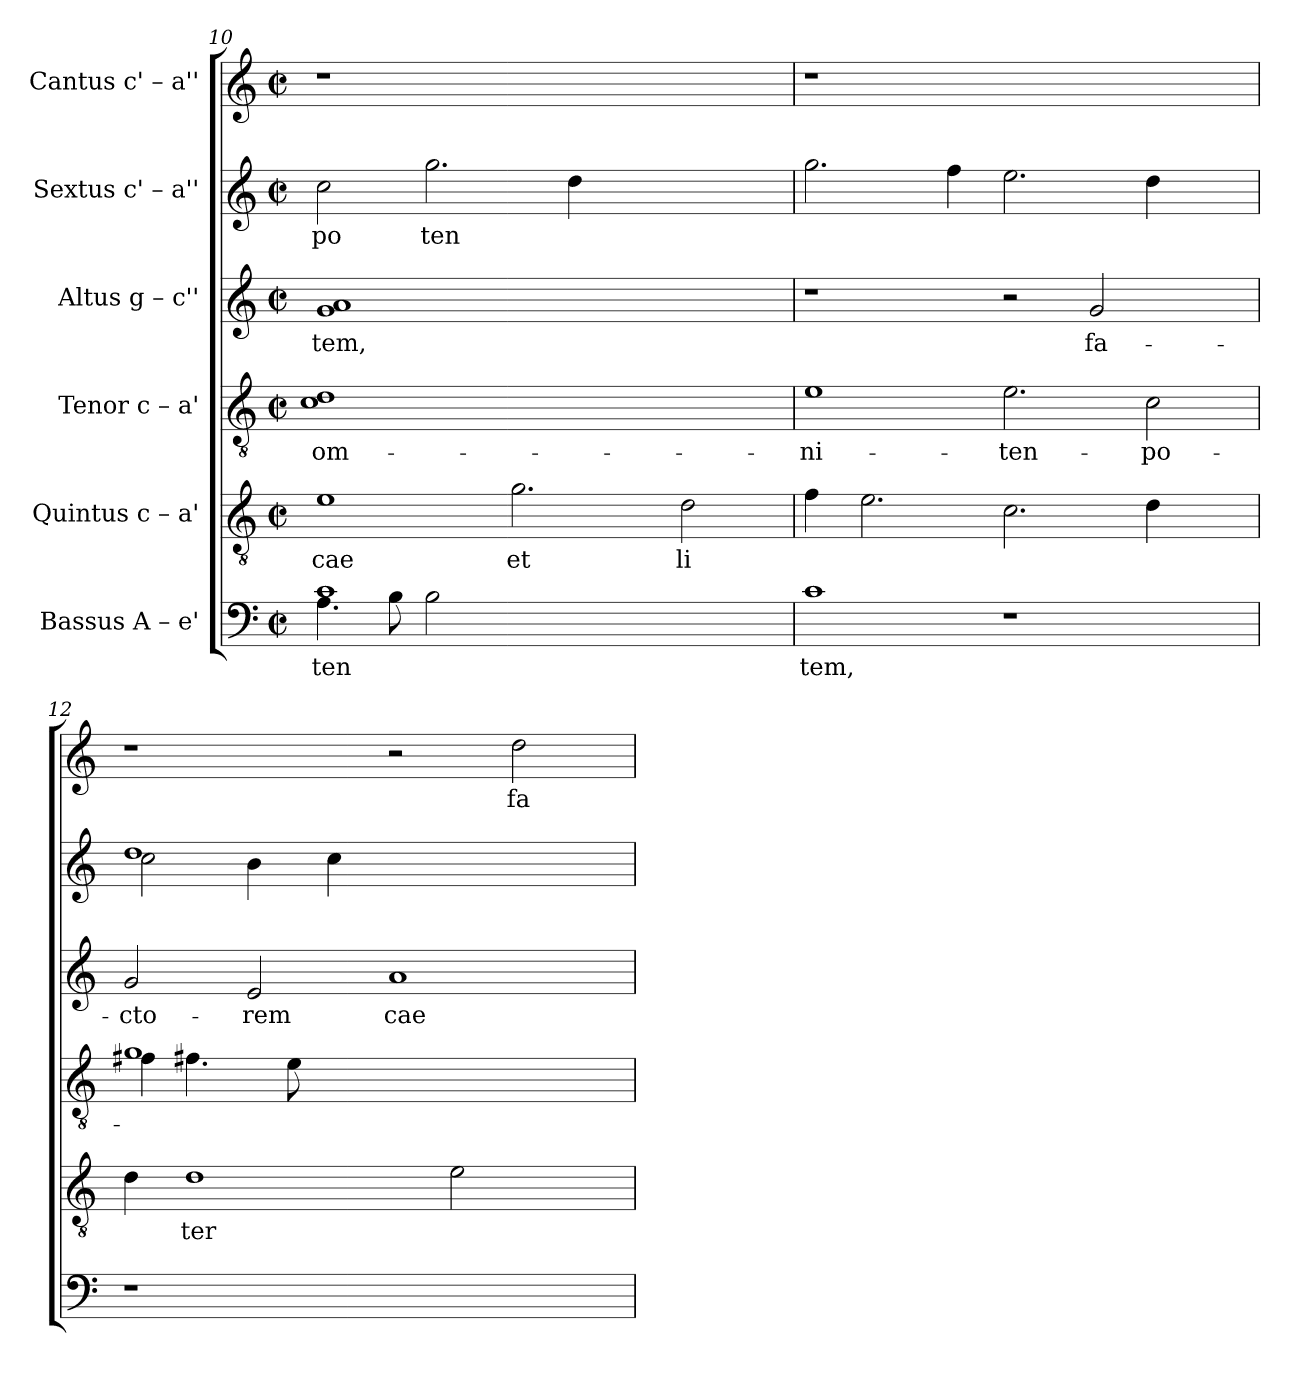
**kern	**text	**kern	**text	**kern	**text	**kern	**text	**kern	**text	**kern	**text
*part6	*part6	*part5	*part5	*part4	*part4	*part3	*part3	*part2	*part2	*part1	*part1
*staff6	*staff6	*staff5	*staff5	*staff4	*staff4	*staff3	*staff3	*staff2	*staff2	*staff1	*staff1
*I"Bassus  A – e'	*	*I"Quintus  c – a'	*	*I"Tenor  c – a'	*	*I"Altus  g – c''	*	*I"Sextus  c' – a''	*	*I"Cantus  c' – a''	*
*clefF4	*	*clefGv2	*	*clefGv2	*	*clefG2	*	*clefG2	*	*clefG2	*
*M2/2	*	*M2/2	*	*M2/2	*	*M2/2	*	*M2/2	*	*M2/2	*
*met(c|)	*	*met(c|)	*	*met(c|)	*	*met(c|)	*	*met(c|)	*	*met(c|)	*
=10	=10	=10	=10	=10	=10	=10	=10	=10	=10	=10	=10
*^	*	*	*	*	*	*	*	*	*	*	*
!	!	!LO:LY:b	!	!LO:LY:b:cj	!	!LO:LY:b:cj	!	!LO:LY:b:cj	!	!LO:LY:b:cj	!	!
1c	4.A\	ten	1e	cae	1c 1d	om-	1a 1g	tem,	2cc\	po	1r	.
.	8B\	.	.	.	.	.	.	.	.	.	.	.
!	!	!	!	!	!	!	!	!	!	!LO:LY:b	!	!
.	2B\	.	.	.	.	.	.	.	2.gg\	ten	.	.
!	!	!	!	!LO:LY:b:cj	!	!	!	!	!	!	!	!
1ryy	1ryy	.	2.g\	et	1ryy	.	1ryy	.	.	.	1ryy	.
.	.	.	.	.	.	.	.	.	4dd\	.	.	.
.	.	.	.	.	.	.	.	.	2.ryy	.	.	.
!	!	!	!	!LO:LY:b:cj	!	!	!	!	!	!	!	!
.	.	.	2d\	li	.	.	.	.	.	.	.	.
4ryy	4ryy	.	.	.	4ryy	.	4ryy	.	.	.	4ryy	.
=11	=11	=11	=11	=11	=11	=11	=11	=11	=11	=11	=11	=11
!	!	!LO:LY:b:cj	!	!	!	!LO:LY:b:cj	!	!	!	!	!	!
*v	*v	*	*	*	*	*	*	*	*	*	*	*
1c	tem,	4f\	.	1e	-ni-	1r	.	2.gg\	.	1r	.
.	.	2.e\	.	.	.	.	.	.	.	.	.
.	.	.	.	.	.	.	.	4ff\	.	.	.
!	!	!	!	!	!LO:LY:b	!	!	!	!	!	!
1r	.	2.c\	.	2.e\	-ten-	2r	.	2.ee\	.	1ryy	.
!	!	!	!	!	!	!	!LO:LY:b:cj	!	!	!	!
.	.	.	.	.	.	2g/	fa-	.	.	.	.
!	!	!	!	!	!LO:LY:b:cj	!	!	!	!	!	!
.	.	4d\	.	2c\	-po-	.	.	4dd\	.	.	.
4ryy	.	4ryy	.	.	.	4ryy	.	4ryy	.	4ryy	.
=12	=12	=12	=12	=12	=12	=12	=12	=12	=12	=12	=12
*	*	*	*	*^	*	*	*	*	*	*	*
!	!	!	!	!	!	!	!	!LO:LY:b:cj	!	!	!	!
*	*	*	*	*	*	*	*	*	*^	*	*	*
1r	.	4d\	.	1g	4f#\	.	2g/	-cto-	1dd	2cc\	.	1r	.
!	!	!	!LO:LY:b:cj	!	!	!	!	!	!	!	!	!	!
.	.	1d	ter	.	4.f#X\	.	.	.	.	.	.	.	.
!	!	!	!	!	!	!	!	!LO:LY:b:cj	!	!	!	!	!
.	.	.	.	.	.	.	2e/	-rem	.	4b\	.	.	.
.	.	.	.	.	8e\	.	.	.	.	.	.	.	.
.	.	.	.	.	1ryy	.	.	.	.	4cc\	.	.	.
!	!	!	!	!	!	!	!	!LO:LY:b:cj	!	!	!	!	!
1ryy	.	.	.	1ryy	.	.	1a	cae-	1ryy	1ryy	.	2r	.
.	.	2e\	.	.	.	.	.	.	.	.	.	.	.
!	!	!	!	!	!	!	!	!	!	!	!	!	!LO:LY:b:cj
.	.	.	.	.	.	.	.	.	.	.	.	2dd\	fa
.	.	4ryy	.	.	4ryy	.	.	.	.	.	.	.	.
*	*	*	*	*v	*v	*	*	*	*v	*v	*	*	*
=	=	=	=	=	=	=	=	=	=	=	=
*-	*-	*-	*-	*-	*-	*-	*-	*-	*-	*-	*-
